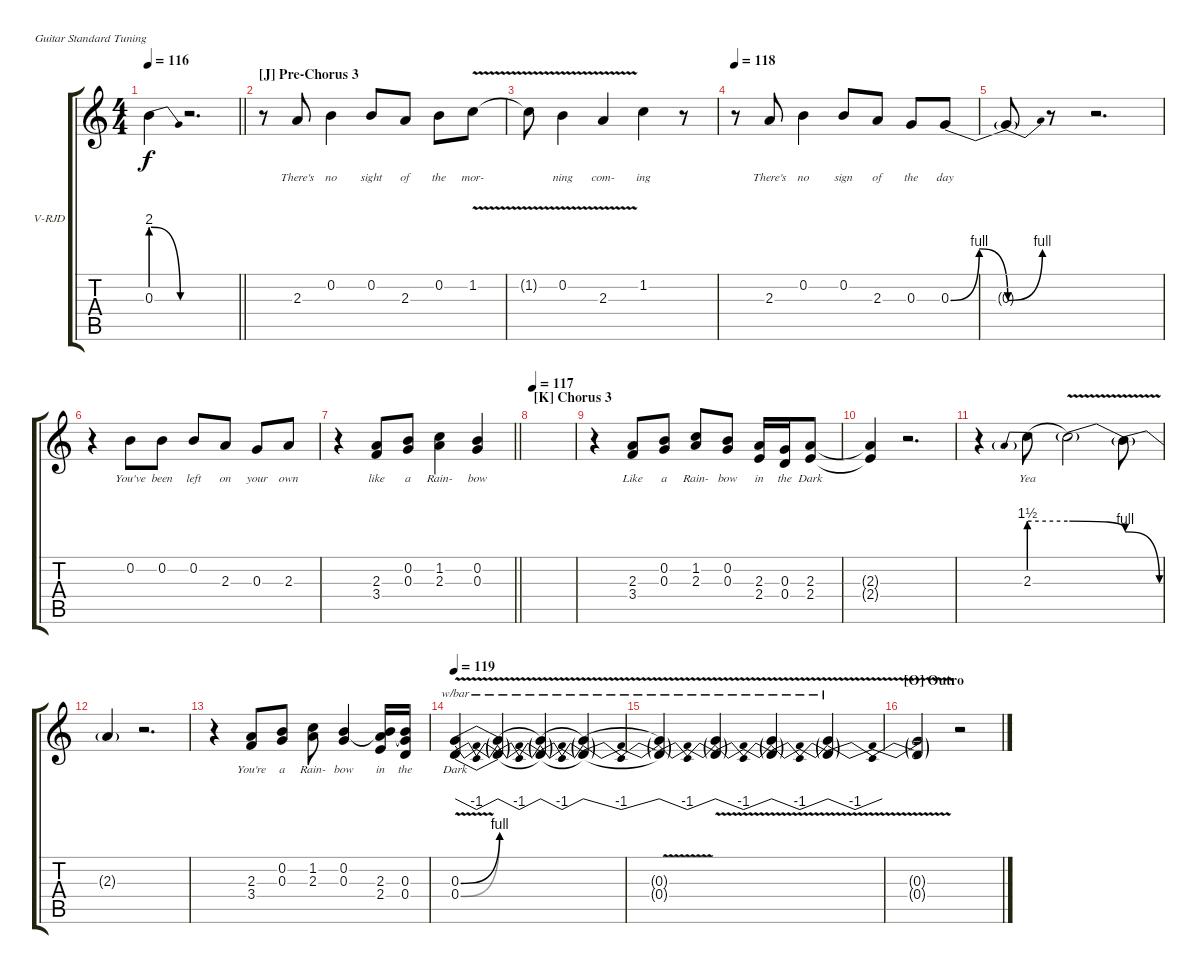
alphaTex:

\bracketExtendMode groupsimilarinstruments
\firstSystemTrackNameOrientation horizontal
\otherSystemsTrackNameOrientation horizontal
\track ("Ronnie James Dio" "V-RJD") {instrument electricguitarclean}
\staff {score tabs}
\tuning (E4 B3 G3 D3 A2 E2)
\ts (4 4)
\tempo 116
\clef g2
\scale
0.202651
\barLineRight lightlight
\ks c
0.3{be (release 29.4 8 59.4 0) t}.4{lyrics (0 "") lyrics (1 "") lyrics (2 "") lyrics (3 "") lyrics (4 "") dy f} r.2{d} |
\section ("J" "Pre-Chorus 3")
\scale
0.487619 r.8 2.3.8{lyrics (0 "There's") lyrics (1 "") lyrics (2 "") lyrics (3 "") lyrics (4 "")} 0.2.4{lyrics (0 "no") lyrics (1 "") lyrics (2 "") lyrics (3 "") lyrics (4 "")} 0.2.8{lyrics (0 "sight") lyrics (1 "") lyrics (2 "") lyrics (3 "") lyrics (4 "")} 2.3.8{lyrics (0 "of") lyrics (1 "") lyrics (2 "") lyrics (3 "") lyrics (4 "")} 0.2.8{lyrics (0 "the") lyrics (1 "") lyrics (2 "") lyrics (3 "") lyrics (4 "")} 1.2{v}.8{lyrics (0 "mor-") lyrics (1 "") lyrics (2 "") lyrics (3 "") lyrics (4 "")} |
\scale
0.289524 1.2{v t}.8{lyrics (0 "") lyrics (1 "") lyrics (2 "") lyrics (3 "") lyrics (4 "")} 0.2{v}.4{lyrics (0 "ning") lyrics (1 "") lyrics (2 "") lyrics (3 "") lyrics (4 "")} 2.3{v}.4{lyrics (0 "com-") lyrics (1 "") lyrics (2 "") lyrics (3 "") lyrics (4 "")} 1.2.4{lyrics (0 "ing") lyrics (1 "") lyrics (2 "") lyrics (3 "") lyrics (4 "")} r.8 |
\tempo 118
\scale
0.371428 r.8 2.3.8{lyrics (0 "There's") lyrics (1 "") lyrics (2 "") lyrics (3 "") lyrics (4 "")} 0.2.4{lyrics (0 "no") lyrics (1 "") lyrics (2 "") lyrics (3 "") lyrics (4 "")} 0.2.8{lyrics (0 "sign") lyrics (1 "") lyrics (2 "") lyrics (3 "") lyrics (4 "")} 2.3.8{lyrics (0 "of") lyrics (1 "") lyrics (2 "") lyrics (3 "") lyrics (4 "")} 0.3.8{lyrics (0 "the") lyrics (1 "") lyrics (2 "") lyrics (3 "") lyrics (4 "")} 0.3{be (bendrelease 0 0 0.6 4 36 4 58.8 0)}.8{lyrics (0 "day") lyrics (1 "") lyrics (2 "") lyrics (3 "") lyrics (4 "")} |
\scale
0.185606 0.3{be (bend 0 0 8.4 4) t}.8{lyrics (0 "") lyrics (1 "") lyrics (2 "") lyrics (3 "") lyrics (4 "")} r.8 r.2{d} |
\scale
0.333333 r.4 0.2.8{lyrics (0 "You've") lyrics (1 "") lyrics (2 "") lyrics (3 "") lyrics (4 "")} 0.2.8{lyrics (0 "been") lyrics (1 "") lyrics (2 "") lyrics (3 "") lyrics (4 "")} 0.2.8{lyrics (0 "left") lyrics (1 "") lyrics (2 "") lyrics (3 "") lyrics (4 "")} 2.3.8{lyrics (0 "on") lyrics (1 "") lyrics (2 "") lyrics (3 "") lyrics (4 "")} 0.3.8{lyrics (0 "your") lyrics (1 "") lyrics (2 "") lyrics (3 "") lyrics (4 "")} 2.3.8{lyrics (0 "own") lyrics (1 "") lyrics (2 "") lyrics (3 "") lyrics (4 "")} |
\scale
0.333333
\barLineRight lightlight
r.4 (3.4 2.3).8{lyrics (0 "like") lyrics (1 "") lyrics (2 "") lyrics (3 "") lyrics (4 "")} (0.3 0.2).8{lyrics (0 "a") lyrics (1 "") lyrics (2 "") lyrics (3 "") lyrics (4 "")} (2.3 1.2).4{lyrics (0 "Rain-") lyrics (1 "") lyrics (2 "") lyrics (3 "") lyrics (4 "")} (0.3 0.2).4{lyrics (0 "bow") lyrics (1 "") lyrics (2 "") lyrics (3 "") lyrics (4 "")} |
\section ("K" "Chorus 3")
\tempo 117
\scale
0.333333 |
\scale
0.428571 r.4 (3.4 2.3).8{lyrics (0 "Like") lyrics (1 "") lyrics (2 "") lyrics (3 "") lyrics (4 "")} (0.3 0.2).8{lyrics (0 "a") lyrics (1 "") lyrics (2 "") lyrics (3 "") lyrics (4 "")} (2.3 1.2).8{lyrics (0 "Rain-") lyrics (1 "") lyrics (2 "") lyrics (3 "") lyrics (4 "")} (0.3 0.2).8{lyrics (0 "bow") lyrics (1 "") lyrics (2 "") lyrics (3 "") lyrics (4 "")} (2.4 2.3).16{lyrics (0 "in") lyrics (1 "") lyrics (2 "") lyrics (3 "") lyrics (4 "")} (0.4 0.3).16{lyrics (0 "the") lyrics (1 "") lyrics (2 "") lyrics (3 "") lyrics (4 "")} (2.4 2.3).8{lyrics (0 "Dark") lyrics (1 "") lyrics (2 "") lyrics (3 "") lyrics (4 "")} |
\scale
0.238095 (2.4{t} 2.3{t}).4{lyrics (0 "") lyrics (1 "") lyrics (2 "") lyrics (3 "") lyrics (4 "")} r.2{d} |
\scale
0.333333 r.4 2.3{be (prebend 0 6 60 6)}.8{lyrics (0 "Yea") lyrics (1 "") lyrics (2 "") lyrics (3 "") lyrics (4 "")} 2.3{be (release 0 6 5.3999999999999995 4) v t}.2{lyrics (0 "") lyrics (1 "") lyrics (2 "") lyrics (3 "") lyrics (4 "")} 2.3{be (release 0 4 9 0) t}.8{lyrics (0 "") lyrics (1 "") lyrics (2 "") lyrics (3 "") lyrics (4 "")} |
\scale
0.333333 2.3{t}.4{lyrics (0 "") lyrics (1 "") lyrics (2 "") lyrics (3 "") lyrics (4 "")} r.2{d} |
\scale
0.333333 r.4 (3.4 2.3).8{lyrics (0 "You're") lyrics (1 "") lyrics (2 "") lyrics (3 "") lyrics (4 "")} (0.3 0.2).8{lyrics (0 "a") lyrics (1 "") lyrics (2 "") lyrics (3 "") lyrics (4 "")} (2.3 1.2).8{lyrics (0 "Rain-") lyrics (1 "") lyrics (2 "") lyrics (3 "") lyrics (4 "")} (0.3 0.2).4{lyrics (0 "bow") lyrics (1 "") lyrics (2 "") lyrics (3 "") lyrics (4 "")} (2.4 2.3 0.2{t}).16{lyrics (0 "in") lyrics (1 "") lyrics (2 "") lyrics (3 "") lyrics (4 "")} (0.4 0.3 0.2{t}).16{lyrics (0 "the") lyrics (1 "") lyrics (2 "") lyrics (3 "") lyrics (4 "")} |
\tempo 119
\scale
0.333333 (0.4{be (bend 0 0 15 4) v} 0.3{be (bend 0 0 15 4) v}).4{tbe (dip default 48.6 0 49.199999999999996 -4 59.4 0) lyrics (0 "Dark") lyrics (1 "") lyrics (2 "") lyrics (3 "") lyrics (4 "")} (0.4{be (hold 0 0 60 0) v t} 0.3{be (hold 0 0 60 0) v t}).4{tbe (dip default 48.6 0 49.199999999999996 -4 59.4 0) lyrics (0 "") lyrics (1 "") lyrics (2 "") lyrics (3 "") lyrics (4 "")} (0.4{be (hold 0 0 60 0) v t} 0.3{be (hold 0 0 60 0) v t}).4{tbe (dip default 48.6 0 49.199999999999996 -4 59.4 0)} (0.4{be (hold 0 0 60 0) v t} 0.3{be (hold 0 0 60 0) v t}).4{tbe (dip default 48.6 0 49.199999999999996 -4 59.4 0)} |
\scale
0.333333 (0.4{v t} 0.3{v t}).4{tbe (dip default 48.6 0 49.199999999999996 -4 59.4 0)} (0.4{v t} 0.3{v t}).4{tbe (dip default 48.6 0 49.199999999999996 -4 59.4 0)} (0.4{v t} 0.3{v t}).4{tbe (dip default 48.6 0 49.199999999999996 -4 59.4 0)} (0.4{v t} 0.3{v t}).4{tbe (dip default 48.6 0 49.199999999999996 -4 59.4 0)} |
\section ("O" "Outro")
\scale
0.333333 (0.4{be (hold 0 0 60 0) v t} 0.3{be (hold 0 0 60 0) v t}).2{lyrics (0 "") lyrics (1 "") lyrics (2 "") lyrics (3 "") lyrics (4 "")} r.2
